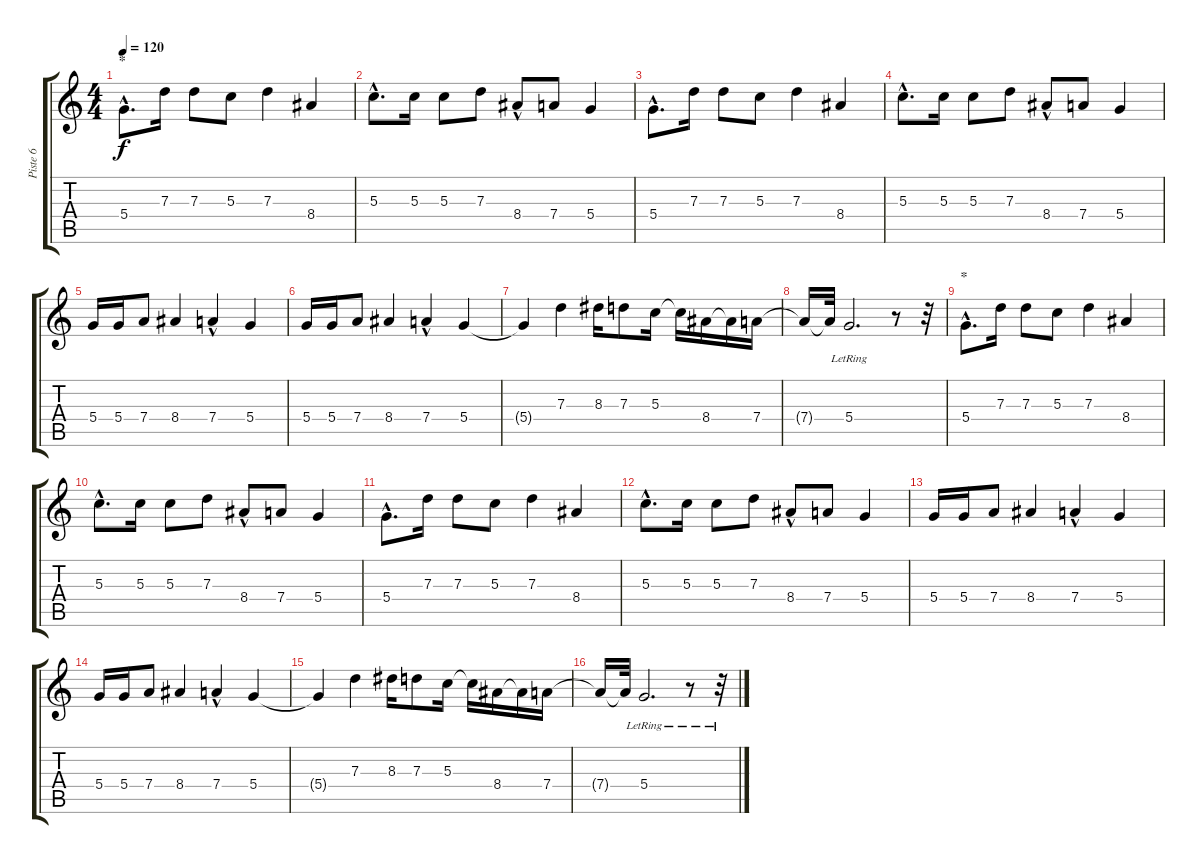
\track ("Piste 6" "Piste 6") {instrument electricguitarmuted}
\staff {score tabs}
\tuning (E4 B3 G3 D3 A2 E2) {hide}
\ts (4 4)
\section ("" "*")
\tempo 120
\clef g2
\ks c
5.4{hac}.8{d dy f instrument electricguitarmuted} 7.3.16 7.3.8 5.3.8 7.3.4 8.4.4 |
5.3{hac}.8{d} 5.3.16 5.3.8 7.3.8 8.4{hac}.8 7.4.8 5.4.4 |
5.4{hac}.8{d} 7.3.16 7.3.8 5.3.8 7.3.4 8.4.4 |
5.3{hac}.8{d} 5.3.16 5.3.8 7.3.8 8.4{hac}.8 7.4.8 5.4.4 |
5.4.16 5.4.16 7.4.8 8.4.4 7.4{hac}.4 5.4.4 |
5.4.16 5.4.16 7.4.8 8.4.4 7.4{hac}.4 5.4.4 |
5.4{t}.4 7.3.4 8.3.16 7.3.8 5.3.16 5.3{t}.16 8.4.16 8.4{t}.16 7.4.16 |
7.4{t}.16 7.4{t}.32 5.4{lr}.2{d} r.8 r.32 |
\section ("" "*")
5.4{hac}.8{d} 7.3.16 7.3.8 5.3.8 7.3.4 8.4.4 |
5.3{hac}.8{d} 5.3.16 5.3.8 7.3.8 8.4{hac}.8 7.4.8 5.4.4 |
5.4{hac}.8{d} 7.3.16 7.3.8 5.3.8 7.3.4 8.4.4 |
5.3{hac}.8{d} 5.3.16 5.3.8 7.3.8 8.4{hac}.8 7.4.8 5.4.4 |
5.4.16 5.4.16 7.4.8 8.4.4 7.4{hac}.4 5.4.4 |
5.4.16 5.4.16 7.4.8 8.4.4 7.4{hac}.4 5.4.4 |
5.4{t}.4 7.3.4 8.3.16 7.3.8 5.3.16 5.3{t}.16 8.4.16 8.4{t}.16 7.4.16 |
7.4{t}.16 7.4{t}.32 5.4{lr}.2{d} r.8 r.32
